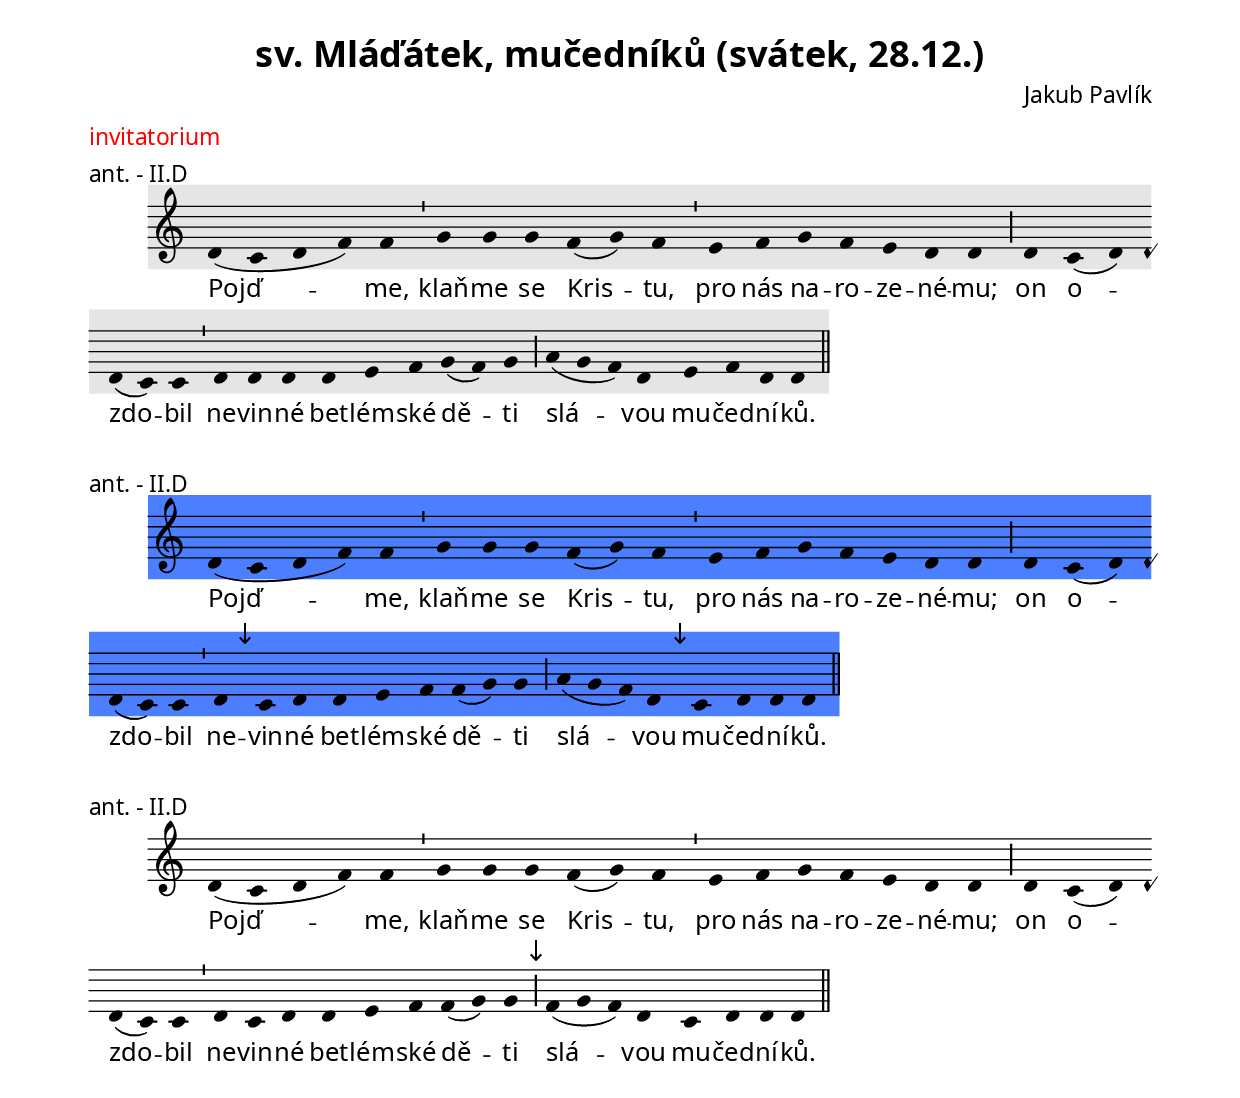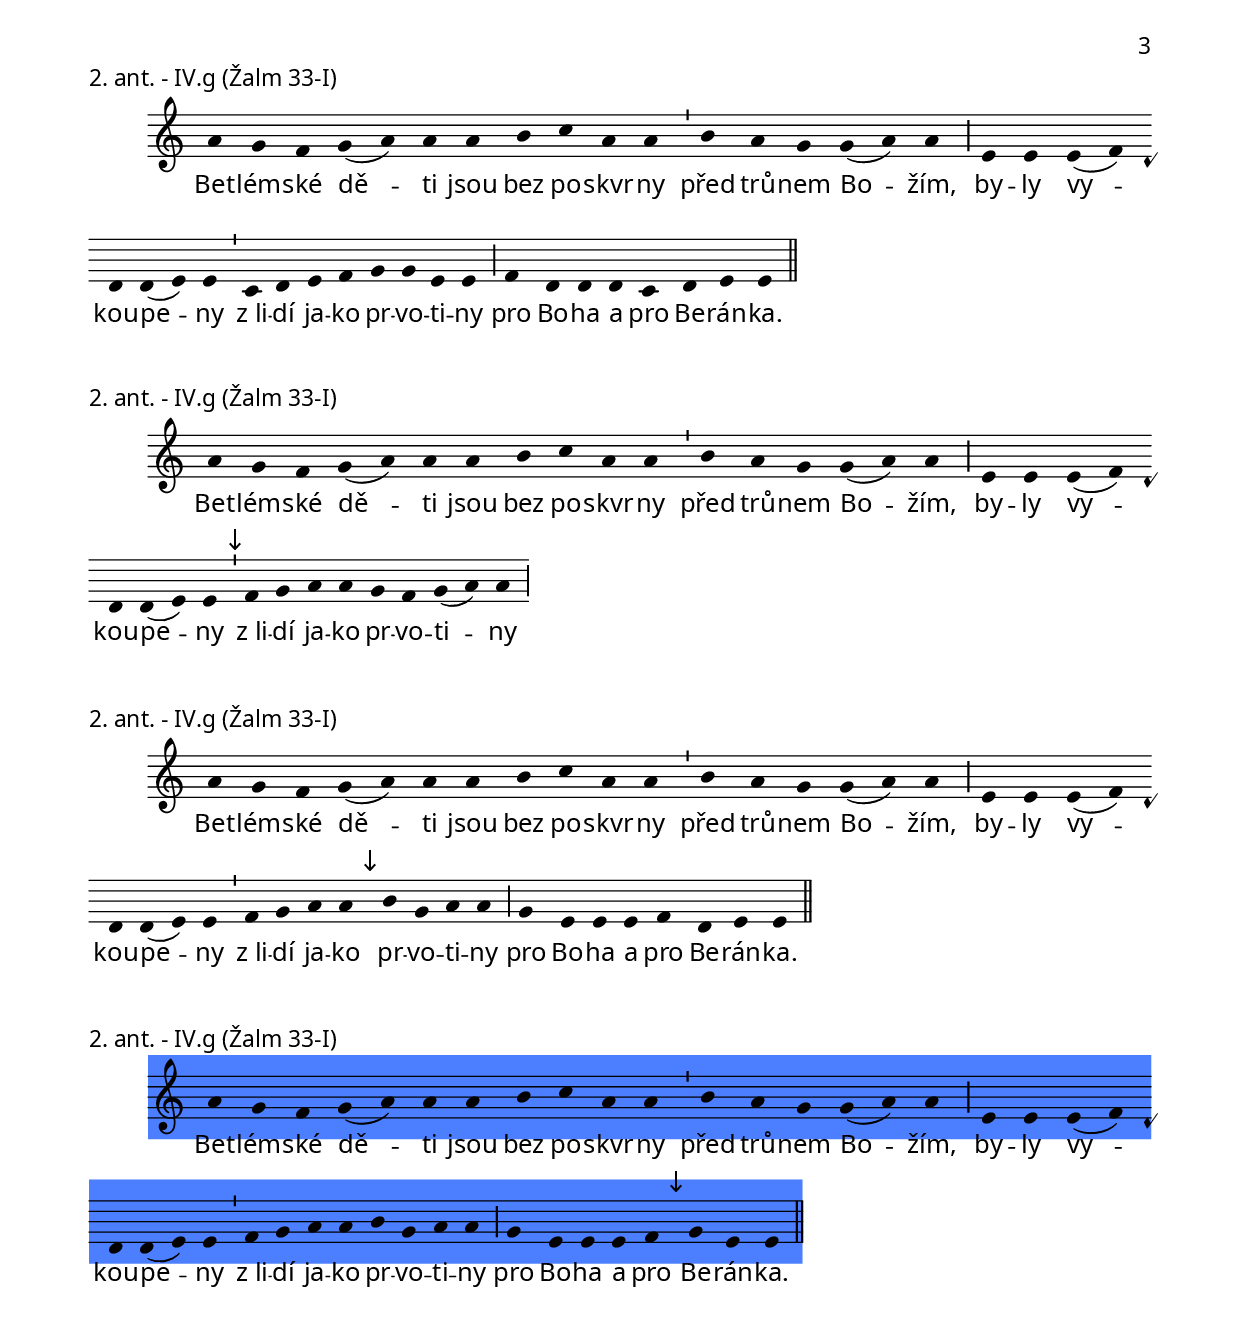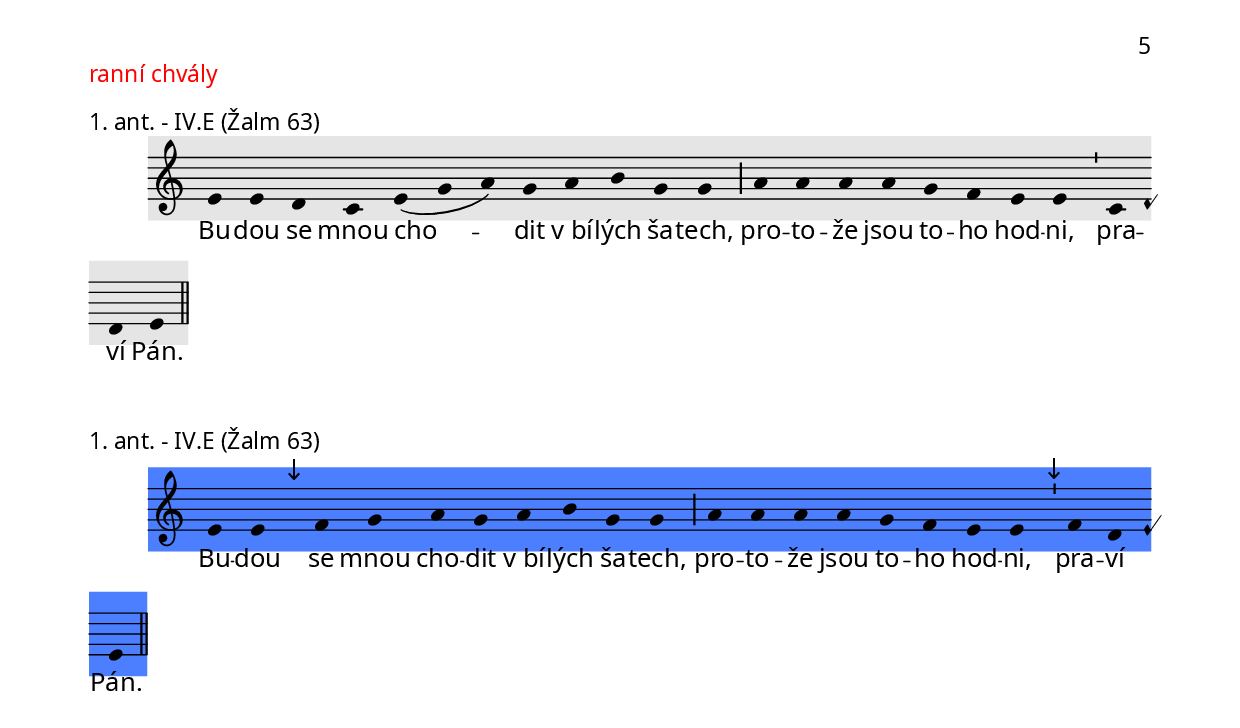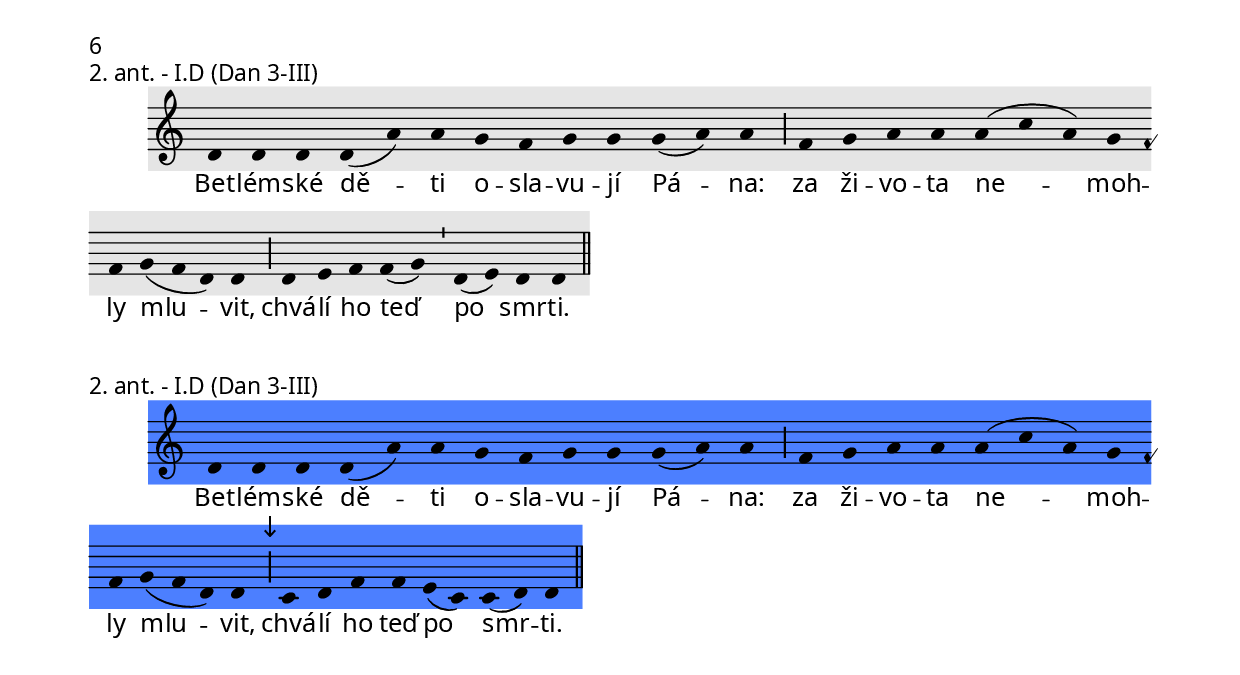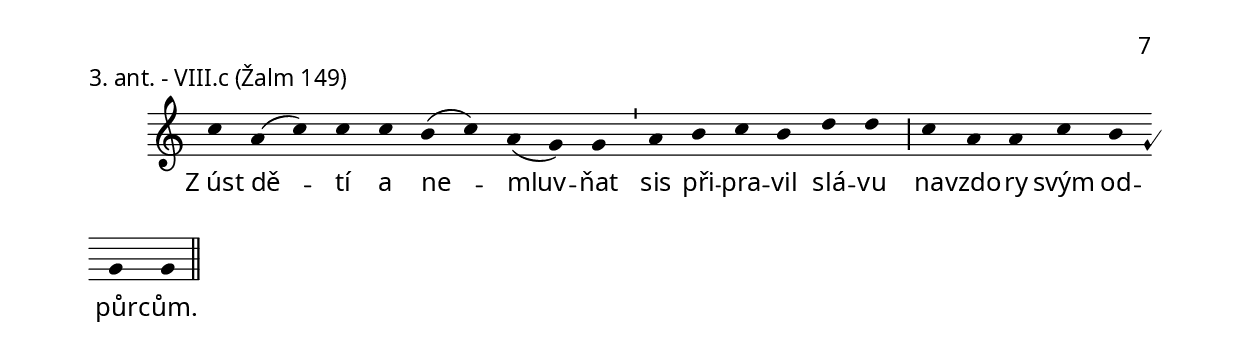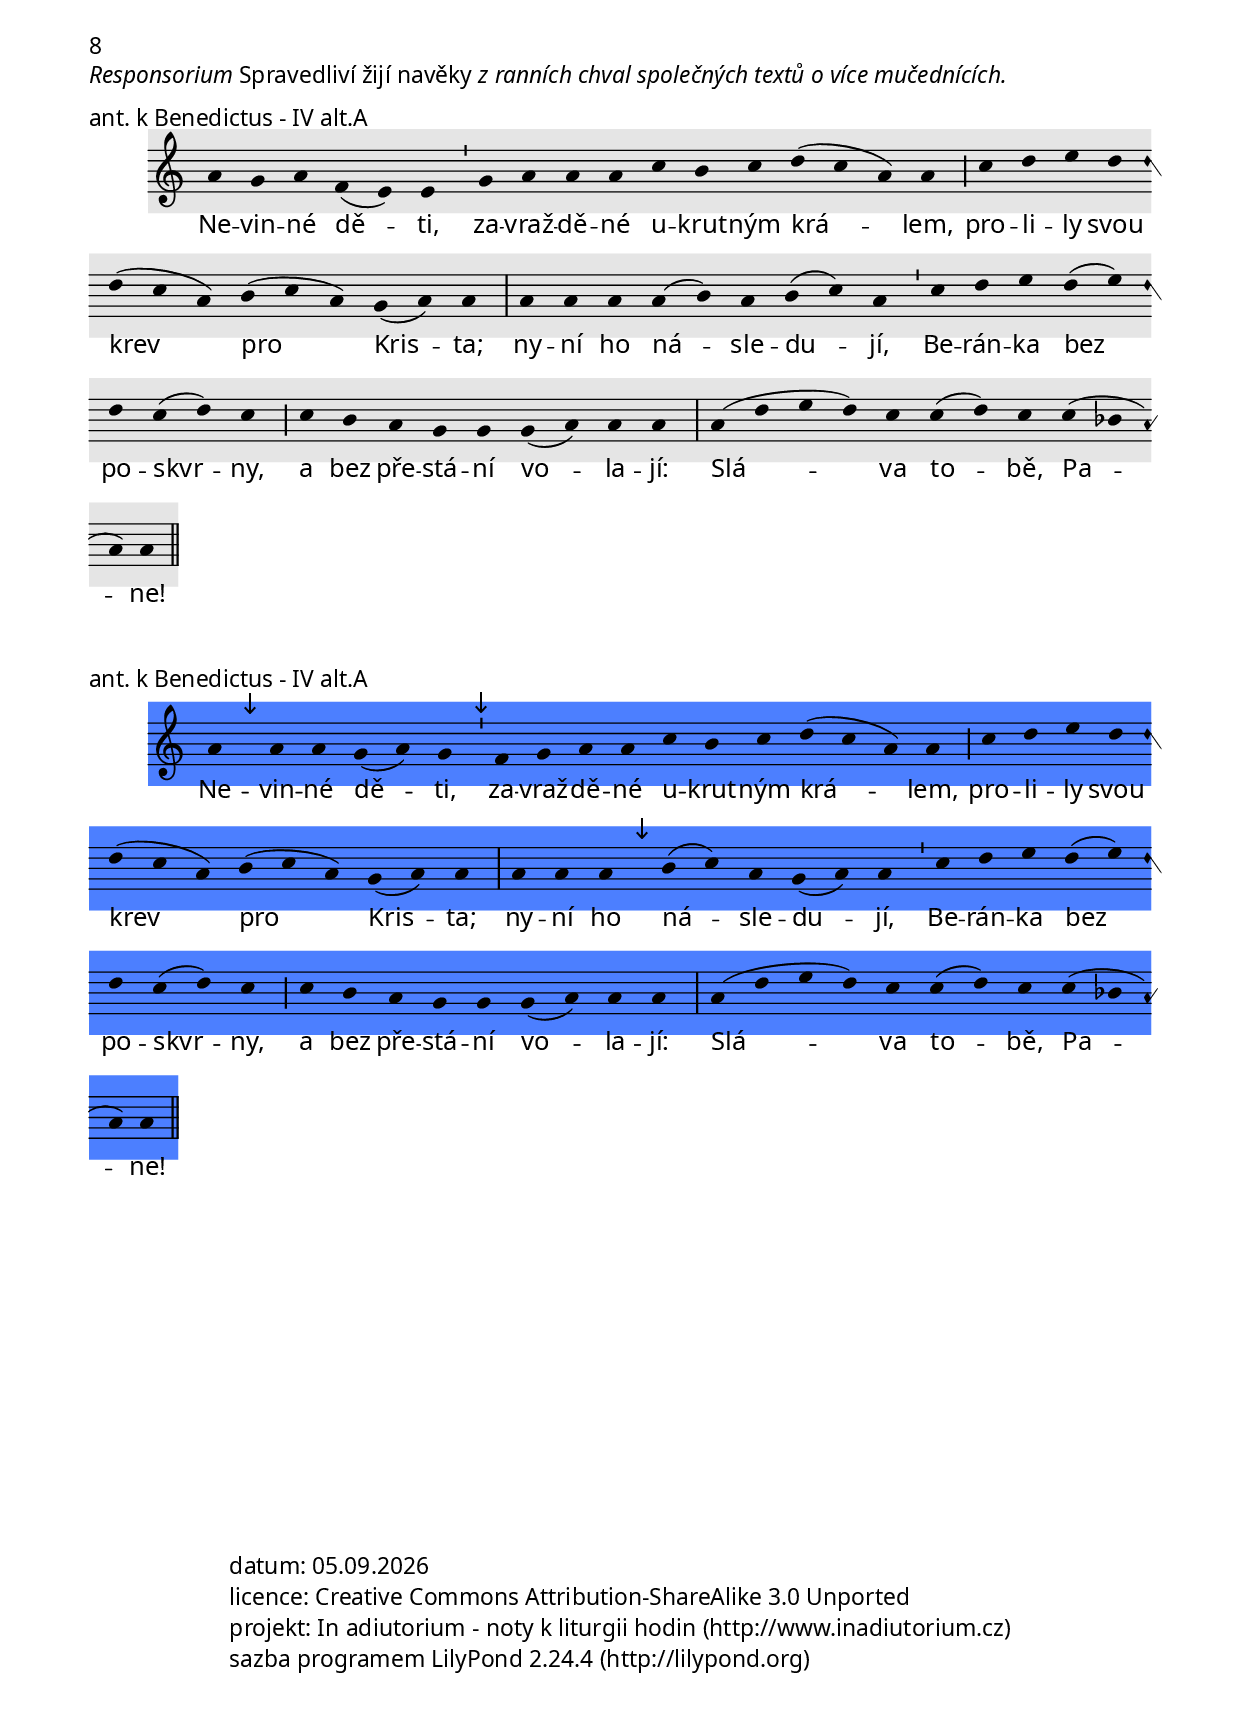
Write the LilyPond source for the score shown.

\version "2.16.0"

\header {
  title = "sv. Mláďátek, mučedníků (svátek, 28.12.)"
  composer = "Jakub Pavlík"
}

\include "../spolecne.ly"

\markup {\nadpisHodinka {"invitatorium"}}

\score {
  \relative c' {
    \zvyraznovacSedy
    \choralniRezim
    d4( c d f) f \barMin g g g f( g) f \barMin e f g f e d d \barMaior
    d c( d) d( c) c \barMin d d d d e f g( f) g \barMaior
    a( g f) d e f d d \barFinalis
  }
  \addlyrics {
    Pojď -- me, klaň -- me se Kris -- tu, pro nás na -- ro -- ze -- né -- mu;
    on o -- zdo -- bil ne -- vin -- né bet -- lém -- ské dě -- ti
    slá -- vou mu -- čed -- ní -- ků.
  }
  \header {
    quid = "ant."
    modus = "II"
    differentia = "D"
    psalmus = ""
    id = "invit"
    piece = \markup {\sestavTitulekBezZalmu}
  }
}

\score {
  \relative c' {
    \zvyraznovacModry
    \choralniRezim
    d4( c d f) f \barMin g g g f( g) f \barMin e f g f e d d \barMaior
    d c( d) d( c) c \barMin d \mark\sipka c d d e f f( g) g \barMaior
    a( g f) d \mark\sipka c d d d \barFinalis
  }
  \addlyrics {
    Pojď -- me, klaň -- me se Kris -- tu, pro nás na -- ro -- ze -- né -- mu;
    on o -- zdo -- bil ne -- vin -- né bet -- lém -- ské dě -- ti
    slá -- vou mu -- čed -- ní -- ků.
  }
  \header {
    quid = "ant."
    modus = "II"
    differentia = "D"
    psalmus = ""
    id = "invit"
    piece = \markup {\sestavTitulekBezZalmu}
  }
}

\score {
  \relative c' {
    \choralniRezim
    d4( c d f) f \barMin g g g f( g) f \barMin e f g f e d d \barMaior
    d c( d) d( c) c \barMin d c d d e f f( g) g \barMaior
    \mark\sipka f( g f) d c d d d \barFinalis
  }
  \addlyrics {
    Pojď -- me, klaň -- me se Kris -- tu, pro nás na -- ro -- ze -- né -- mu;
    on o -- zdo -- bil ne -- vin -- né bet -- lém -- ské dě -- ti
    slá -- vou mu -- čed -- ní -- ků.
  }
  \header {
    quid = "ant."
    modus = "II"
    differentia = "D"
    psalmus = ""
    id = "invit"
    piece = \markup {\sestavTitulekBezZalmu}
  }
}

\pageBreak

\markup {\nadpisHodinka {"modlitba se čtením"}}

\score {
  \relative c'' {
    \zvyraznovacModry
    \choralniRezim
    g a a a g a b g g( a) a \barMaior
    a a a( f) g f( d) d \barMin
    c d e f g f e e \barFinalis
  }
  \addlyrics {
    Vla -- da -- ři se spo -- lu u -- mlou -- va -- jí
    pro -- ti Hos -- po -- di -- nu
    a je -- ho po -- ma -- za -- né -- mu.
  }
  \header {
    quid = "1. ant."
    modus = "IV"
    differentia = "g"
    psalmus = "Žalm 2"
    fial = "pust_triduum.ly#pa-mc-ant1?cast"
    id = "mc-a1"
    piece = \markup {\sestavTitulek}
  }
}

\pageBreak

\score {
  \relative c'' {
    \choralniRezim
    a4 g f g( a) a a b c a a \barMin
    b a g g( a) a \barMaior
    e e e( f) d d( e) e \barMin
    c d e f g g e e \barMaior
    f d d d c d e e \barFinalis
  }
  \addlyrics {
    Bet -- lém -- ské dě -- ti jsou bez po -- skvr -- ny
    před trů -- nem Bo -- žím,
    by -- ly vy -- kou -- pe -- ny
    z_li -- dí ja -- ko pr -- vo -- ti -- ny
    pro Bo -- ha a pro Be -- rán -- ka.
  }
  \header {
    quid = "2. ant."
    modus = "IV"
    differentia = "g"
    psalmus = "Žalm 33-I"
    id = "mc-a2"
    piece = \markup {\sestavTitulek}
  }
}

\score {
  \relative c'' {
    \choralniRezim
    a4 g f g( a) a a b c a a \barMin
    b a g g( a) a \barMaior
    e e e( f) d d( e) e \barMin
    \mark\sipka f g a a g f g( a) a \barMaior
  }
  \addlyrics {
    Bet -- lém -- ské dě -- ti jsou bez po -- skvr -- ny
    před trů -- nem Bo -- žím,
    by -- ly vy -- kou -- pe -- ny
    z_li -- dí ja -- ko pr -- vo -- ti -- ny
    pro Bo -- ha a pro Be -- rán -- ka.
  }
  \header {
    quid = "2. ant."
    modus = "IV"
    differentia = "g"
    psalmus = "Žalm 33-I"
    id = "mc-a2"
    piece = \markup {\sestavTitulek}
  }
}

\score {
  \relative c'' {
    \choralniRezim
    a4 g f g( a) a a b c a a \barMin
    b a g g( a) a \barMaior
    e e e( f) d d( e) e \barMin
    f g a a \mark\sipka b g a a \barMaior
    g e e e f d e e \barFinalis
  }
  \addlyrics {
    Bet -- lém -- ské dě -- ti jsou bez po -- skvr -- ny
    před trů -- nem Bo -- žím,
    by -- ly vy -- kou -- pe -- ny
    z_li -- dí ja -- ko pr -- vo -- ti -- ny
    pro Bo -- ha a pro Be -- rán -- ka.
  }
  \header {
    quid = "2. ant."
    modus = "IV"
    differentia = "g"
    psalmus = "Žalm 33-I"
    id = "mc-a2"
    piece = \markup {\sestavTitulek}
  }
}

\score {
  \relative c'' {
    \zvyraznovacModry
    \choralniRezim
    a4 g f g( a) a a b c a a \barMin
    b a g g( a) a \barMaior
    e e e( f) d d( e) e \barMin
    f g a a b g a a \barMaior
    g e e e f \mark\sipka g e e \barFinalis
  }
  \addlyrics {
    Bet -- lém -- ské dě -- ti jsou bez po -- skvr -- ny
    před trů -- nem Bo -- žím,
    by -- ly vy -- kou -- pe -- ny
    z_li -- dí ja -- ko pr -- vo -- ti -- ny
    pro Bo -- ha a pro Be -- rán -- ka.
  }
  \header {
    quid = "2. ant."
    modus = "IV"
    differentia = "g"
    psalmus = "Žalm 33-I"
    id = "mc-a2"
    piece = \markup {\sestavTitulek}
  }
}

\pageBreak

\score {
  \relative c'' {
    \zvyraznovacModry
    \choralniRezim
    a4 a g( a) g f e e \barMaior
    e e( f) e d f g g e e \barFinalis
  }
  \addlyrics {
    Je -- jich bo -- lest a ná -- řek
    se změ -- ni -- ly ve věč -- nou ra -- dost.
  }
  \header {
    quid = "3. ant."
    modus = "IV"
    differentia = "g"
    psalmus = "Žalm 33-II"
    id = "mc-a3"
    piece = \markup {\sestavTitulek}
  }
}

\pageBreak

\markup {\nadpisHodinka {"ranní chvály"}}

\score {
  \relative c' {
    \zvyraznovacSedy
    \choralniRezim
    e4 e d c e( g a) g a b g g \barMaior
    a a a a g f e e \barMin c d e \barFinalis
  }
  \addlyrics {
    Bu -- dou se mnou cho -- dit v_bí -- lých ša -- tech,
    pro -- to -- že jsou to -- ho hod -- ni, pra -- ví Pán.
  }
  \header {
    quid = "1. ant."
    modus = "IV"
    differentia = "E"
    psalmus = "Žalm 63"
    id = "rch-a1"
    piece = \markup {\sestavTitulek}
  }
}

\score {
  \relative c' {
    \zvyraznovacModry
    \choralniRezim
    e4 e \mark\sipka f g a g a b g g \barMaior
    a a a a g f e e \barMin \mark\sipka f d e \barFinalis
  }
  \addlyrics {
    Bu -- dou se mnou cho -- dit v_bí -- lých ša -- tech,
    pro -- to -- že jsou to -- ho hod -- ni, pra -- ví Pán.
  }
  \header {
    quid = "1. ant."
    modus = "IV"
    differentia = "E"
    psalmus = "Žalm 63"
    id = "rch-a1"
    piece = \markup {\sestavTitulek}
  }
}

\pageBreak

\score {
  \relative c' {
    \zvyraznovacSedy
    \choralniRezim
    d4 d d d( a') a g f g g g( a) a \barMaior
    f g a a a( c a) g f g( f d) d \barMaior
    d e f f( g) \barMin d( e) d d \barFinalis
  }
  \addlyrics {
    Bet -- lém -- ské dě -- ti o -- sla -- vu -- jí Pá -- na:
    za ži -- vo -- ta ne -- moh -- ly mlu -- vit,
    chvá -- lí ho teď po smr -- ti.
  }
  \header {
    quid = "2. ant."
    modus = "I"
    differentia = "D"
    psalmus = "Dan 3-III"
    id = "rch-a2"
    piece = \markup {\sestavTitulek}
  }
}

\score {
  \relative c' {
    \zvyraznovacModry
    \choralniRezim
    d4 d d d( a') a g f g g g( a) a \barMaior
    f g a a a( c a) g f g( f d) d \barMaior
    \mark\sipka c d f f e( c) c( d) d \barFinalis
  }
  \addlyrics {
    Bet -- lém -- ské dě -- ti o -- sla -- vu -- jí Pá -- na:
    za ži -- vo -- ta ne -- moh -- ly mlu -- vit,
    chvá -- lí ho teď po smr -- ti.
  }
  \header {
    quid = "2. ant."
    modus = "I"
    differentia = "D"
    psalmus = "Dan 3-III"
    id = "rch-a2"
    piece = \markup {\sestavTitulek}
  }
}

\pageBreak

\score {
  \relative c'' {
    \choralniRezim
    c4 a( c) c4 c4 b( c) a( g) g \barMin
    a b c b d d \barMaior
    c a a c b g g \barFinalis
  }
  \addlyrics {
    Z_úst dě -- tí a ne -- mluv -- ňat
    sis při -- pra -- vil slá -- vu
    na -- vzdo -- ry svým od -- půr -- cům.
  }
  \header {
    quid = "3. ant."
    modus = "VIII"
    differentia = "c"
    psalmus = "Žalm 149"
    id = "rch-a3"
    fons = "zacatek ze zaltare, so 4.t., rch, 3.a."
    fial = "fial://antifony/tyden4_7sobota.ly#rch-ant3?beginning"
    piece = \markup {\sestavTitulek}
  }
}

\pageBreak

\markup\italic{
  Responsorium \upright{Spravedliví žijí navěky}
  z ranních chval společných textů o více mučednících.
}

\score {
  \relative c'' {
    \zvyraznovacSedy
    \choralniRezim
    a4 g a f( e) e \barMin
    g a a a c b c d( c a) a \barMaior
    c d e d d( c a) b( c a) g( a) a \barMax

    a a a a( b) a b( c) a \barMin
    c d e d( e) d c( d) c \barMaior
    c b a g g g( a) a a \barMax

    a( d e d) c c( d) c c( bes a) a \barFinalis
  }
  \addlyrics {
    Ne -- vin -- né dě -- ti,
    za -- vraž -- dě -- né u -- krut -- ným krá -- lem,
    pro -- li -- ly svou krev pro Kris -- ta;

    ny -- ní ho ná -- sle -- du -- jí,
    Be -- rán -- ka bez po -- skvr -- ny,
    a bez pře -- stá -- ní vo -- la -- jí:

    Slá -- va to -- bě, Pa -- ne!
  }
  \header {
    quid = "ant. k Benedictus"
    modus = "IV alt"
    differentia = "A"
    psalmus = ""
    id = "rch-aben"
    piece = \markup {\sestavTitulekBezZalmu}
  }
}

\score {
  \relative c'' {
    \zvyraznovacModry
    \choralniRezim
    a4 \mark\sipka a a g( a) g \barMin
    \mark\sipka f g a a c b c d( c a) a \barMaior
    c d e d d( c a) b( c a) g( a) a \barMax

    a a a \mark\sipka b( c) a g( a) a \barMin
    c d e d( e) d c( d) c \barMaior
    c b a g g g( a) a a \barMax

    a( d e d) c c( d) c c( bes a) a \barFinalis
  }
  \addlyrics {
    Ne -- vin -- né dě -- ti,
    za -- vraž -- dě -- né u -- krut -- ným krá -- lem,
    pro -- li -- ly svou krev pro Kris -- ta;

    ny -- ní ho ná -- sle -- du -- jí,
    Be -- rán -- ka bez po -- skvr -- ny,
    a bez pře -- stá -- ní vo -- la -- jí:

    Slá -- va to -- bě, Pa -- ne!
  }
  \header {
    quid = "ant. k Benedictus"
    modus = "IV alt"
    differentia = "A"
    psalmus = ""
    id = "rch-aben"
    piece = \markup {\sestavTitulekBezZalmu}
  }
}
